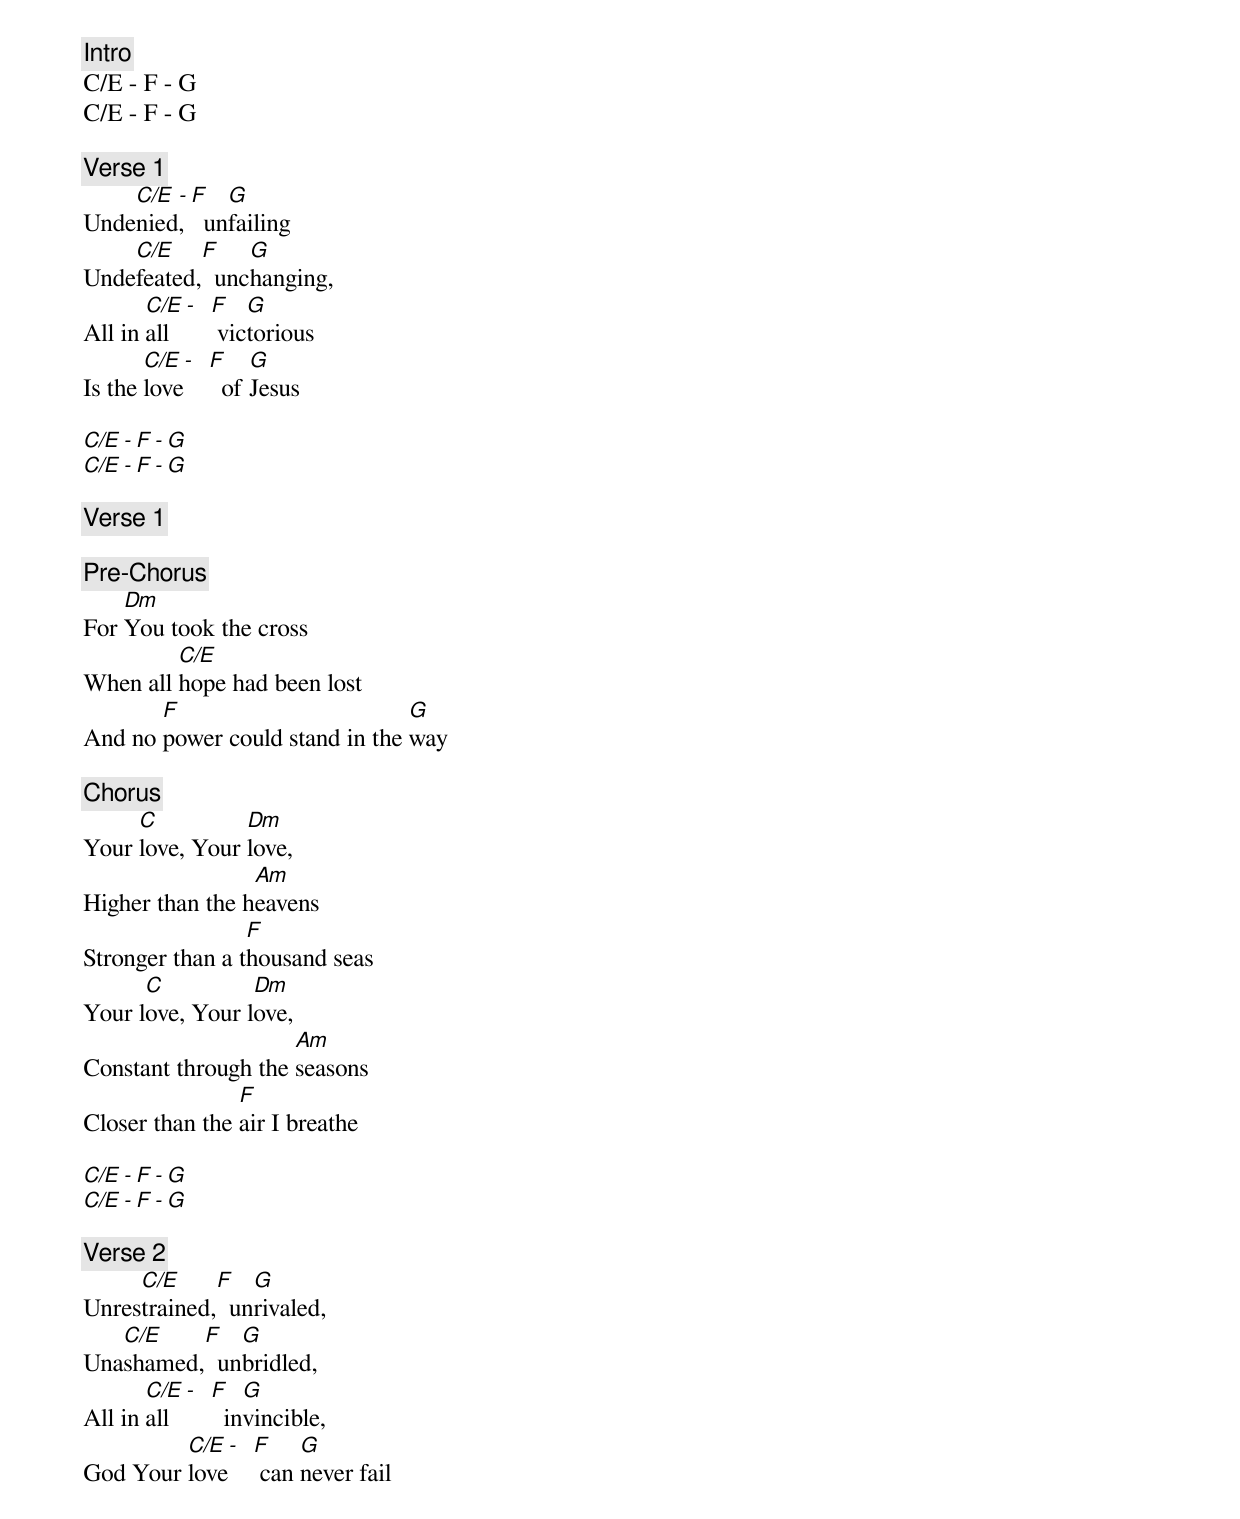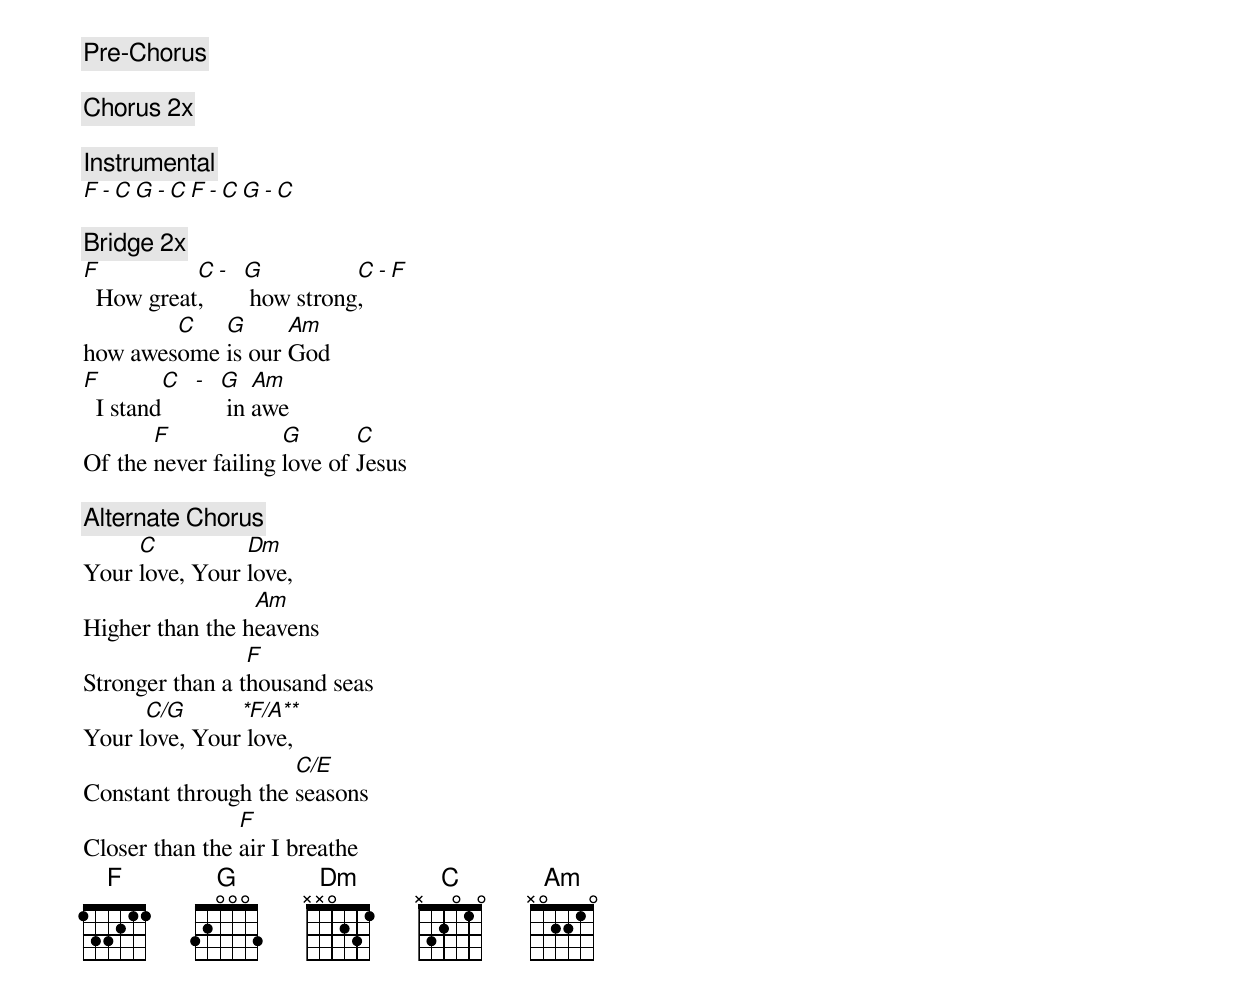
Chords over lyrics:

[Intro]
C/E - F - G
C/E - F - G

[Verse 1]
    C/E - F   G
Undenied,   unfailing
    C/E    F    G
Undefeated,  unchanging,
       C/E - F   G
All in all    victorious
       C/E - F    G
Is the love    of Jesus

C/E - F - G
C/E - F - G

[Verse 1]

[Pre-Chorus]
    Dm
For You took the cross
         C/E
When all hope had been lost
       F                        G
And no power could stand in the way

[Chorus]
     C          Dm
Your love, Your love,
                 Am
Higher than the heavens
                 F
Stronger than a thousand seas
      C          Dm
Your love, Your love,
                     Am
Constant through the seasons
                F
Closer than the air I breathe

C/E - F - G
C/E - F - G

[Verse 2]
     C/E     F   G
Unrestrained,  unrivaled,
   C/E    F   G
Unashamed,  unbridled,
       C/E - F   G
All in all     invincible,
         C/E - F    G
God Your love   can never fail

[Pre-Chorus]

[Chorus 2x]

[Instrumental]
F - C G - C F - C G - C

[Bridge 2x]
F          C - G          C - F
  How great,    how strong,
        C   G      Am
how awesome is our God
F        C - G   Am
  I stand     in awe
       F             G       C
Of the never failing love of Jesus

[Alternate Chorus]
     C          Dm
Your love, Your love,
                 Am
Higher than the heavens
                 F
Stronger than a thousand seas
      C/G      **F/A**
Your love, Your love,
                     C/E
Constant through the seasons
                F
Closer than the air I breathe
